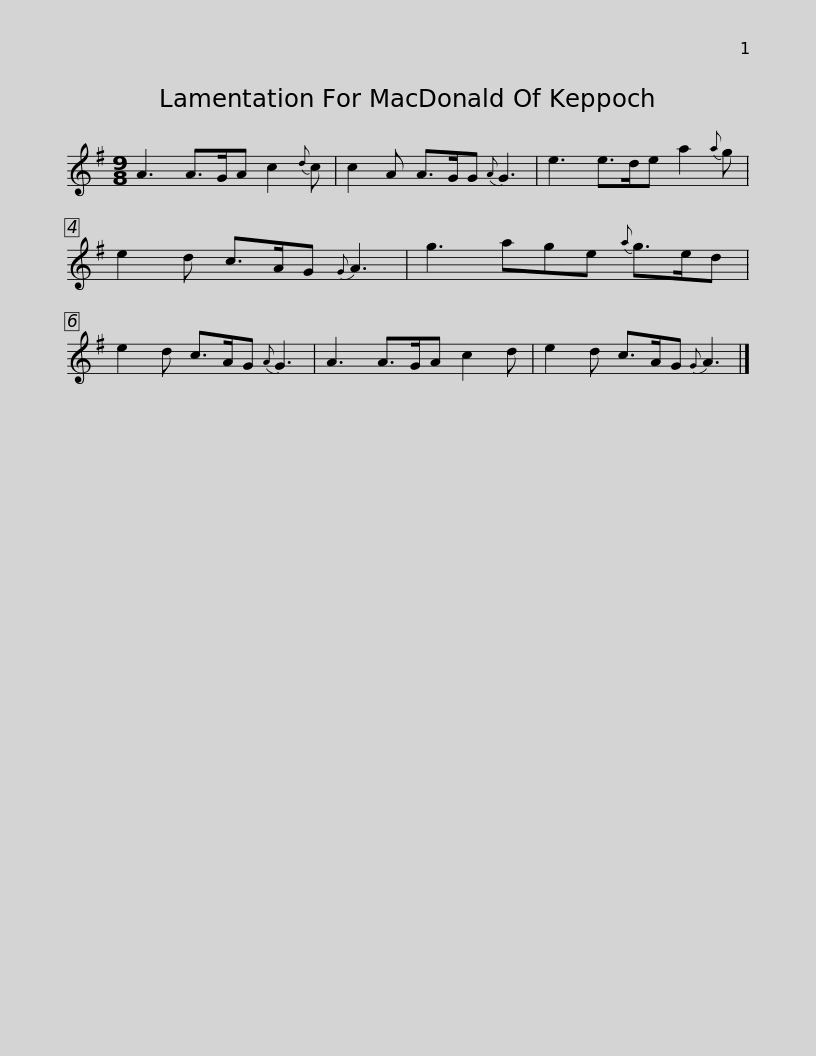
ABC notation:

X:1
L:1/8
M:9/8
I:linebreak $
K:G
V:1 treble
V:1
 A3 A>GA c2{d} c | c2 A A>GG{A} G3 | e3 e>de a2{a} g | e2 d c>AG{G} A3 | g3 age{a} g>ed |$ %5
 e2 d c>AG{A} G3 | A3 A>GA c2 d | e2 d c>AG{G} A3 |] %8
